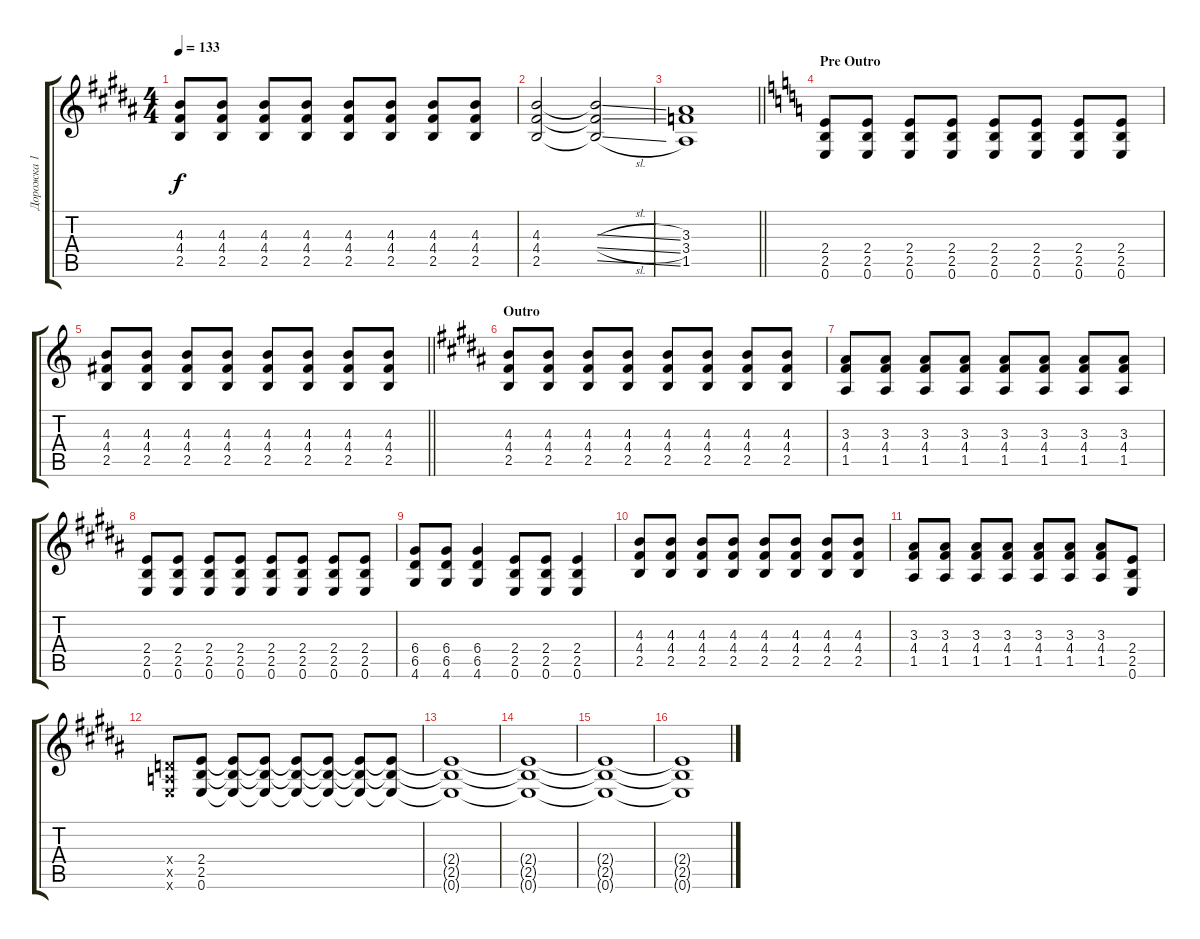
\track ("Дорожка 1" "Дорожка 1") {instrument distortionguitar}
\staff {score tabs}
\tuning (E4 B3 G3 D3 A2 E2) {hide}
\ts (4 4)
\tempo 133
\clef g2
\ks b
(4.3 4.4 2.5).8{dy f} (4.3 4.4 2.5).8 (4.3 4.4 2.5).8 (4.3 4.4 2.5).8 (4.3 4.4 2.5).8 (4.3 4.4 2.5).8 (4.3 4.4 2.5).8 (4.3 4.4 2.5).8 |
(4.3 4.4 2.5).2 (4.3{sl t} 4.4{sl t} 2.5{sl t}).2 |
\barLineRight lightlight
(3.3 3.4 1.5).1 |
\section ("" "Pre Outro")
\ks c
(2.4 2.5 0.6).8 (2.4 2.5 0.6).8 (2.4 2.5 0.6).8 (2.4 2.5 0.6).8 (2.4 2.5 0.6).8 (2.4 2.5 0.6).8 (2.4 2.5 0.6).8 (2.4 2.5 0.6).8 |
\barLineRight lightlight
(4.3 4.4 2.5).8 (4.3 4.4 2.5).8 (4.3 4.4 2.5).8 (4.3 4.4 2.5).8 (4.3 4.4 2.5).8 (4.3 4.4 2.5).8 (4.3 4.4 2.5).8 (4.3 4.4 2.5).8 |
\section ("" "Outro")
\ks b
(4.3 4.4 2.5).8 (4.3 4.4 2.5).8 (4.3 4.4 2.5).8 (4.3 4.4 2.5).8 (4.3 4.4 2.5).8 (4.3 4.4 2.5).8 (4.3 4.4 2.5).8 (4.3 4.4 2.5).8 |
(3.3 4.4 1.5).8 (3.3 4.4 1.5).8 (3.3 4.4 1.5).8 (3.3 4.4 1.5).8 (3.3 4.4 1.5).8 (3.3 4.4 1.5).8 (3.3 4.4 1.5).8 (3.3 4.4 1.5).8 |
(2.4 2.5 0.6).8 (2.4 2.5 0.6).8 (2.4 2.5 0.6).8 (2.4 2.5 0.6).8 (2.4 2.5 0.6).8 (2.4 2.5 0.6).8 (2.4 2.5 0.6).8 (2.4 2.5 0.6).8 |
(6.4 6.5 4.6).8 (6.4 6.5 4.6).8 (6.4 6.5 4.6).4 (2.4 2.5 0.6).8 (2.4 2.5 0.6).8 (2.4 2.5 0.6).4 |
(4.3 4.4 2.5).8 (4.3 4.4 2.5).8 (4.3 4.4 2.5).8 (4.3 4.4 2.5).8 (4.3 4.4 2.5).8 (4.3 4.4 2.5).8 (4.3 4.4 2.5).8 (4.3 4.4 2.5).8 |
(3.3 4.4 1.5).8 (3.3 4.4 1.5).8 (3.3 4.4 1.5).8 (3.3 4.4 1.5).8 (3.3 4.4 1.5).8 (3.3 4.4 1.5).8 (3.3 4.4 1.5).8 (2.4 2.5 0.6).8 |
(0.4{x} 0.5{x} 0.6{x}).8 (2.4 2.5 0.6).8 (2.4{t} 2.5{t} 0.6{t}).8 (2.4{t} 2.5{t} 0.6{t}).8 (2.4{t} 2.5{t} 0.6{t}).8 (2.4{t} 2.5{t} 0.6{t}).8 (2.4{t} 2.5{t} 0.6{t}).8 (2.4{t} 2.5{t} 0.6{t}).8 |
(2.4{t} 2.5{t} 0.6{t}).1 |
(2.4{t} 2.5{t} 0.6{t}).1 |
(2.4{t} 2.5{t} 0.6{t}).1 |
(2.4{t} 2.5{t} 0.6{t}).1{volume 2}
